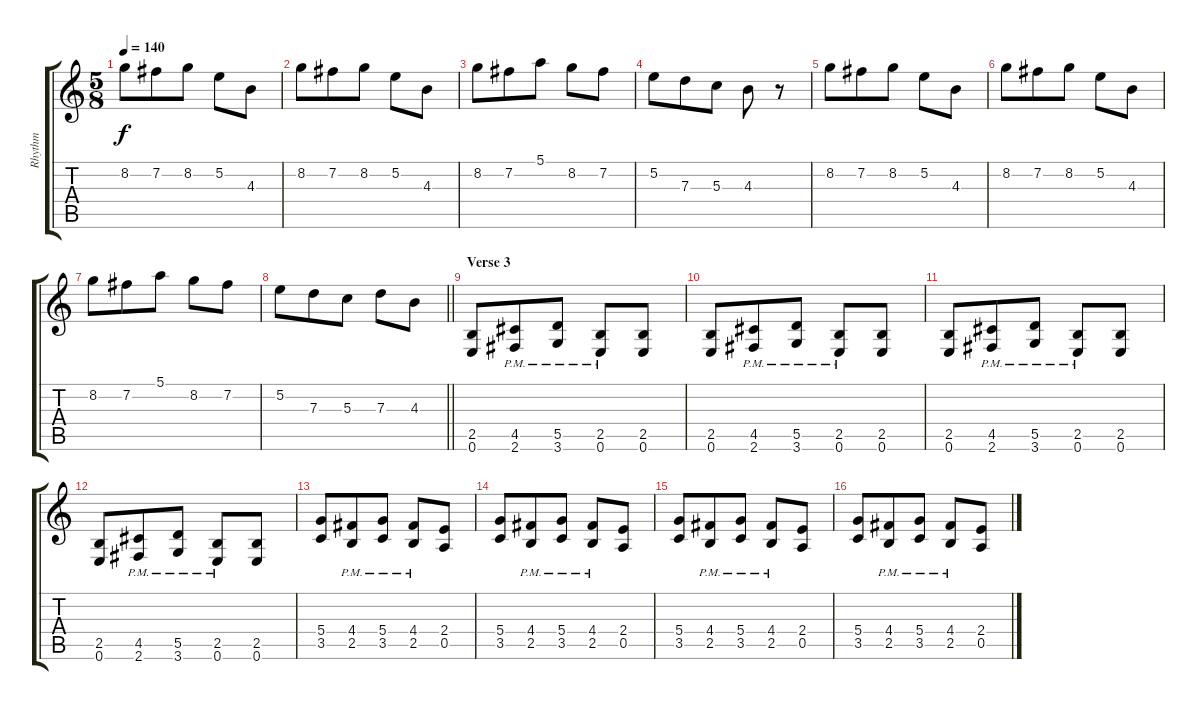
\track ("Rhythm" "Rhythm") {instrument distortionguitar}
\staff {score tabs}
\tuning (E4 B3 G3 D3 A2 E2) {hide}
\ts (5 8)
\tempo 140
\clef g2
\ks c
8.2.8{dy f} 7.2.8 8.2.8 5.2.8 4.3.8 |
8.2.8 7.2.8 8.2.8 5.2.8 4.3.8 |
8.2.8 7.2.8 5.1.8 8.2.8 7.2.8 |
5.2.8 7.3.8 5.3.8 4.3.8 r.8 |
8.2.8 7.2.8 8.2.8 5.2.8 4.3.8 |
8.2.8 7.2.8 8.2.8 5.2.8 4.3.8 |
8.2.8 7.2.8 5.1.8 8.2.8 7.2.8 |
\barLineRight lightlight
5.2.8 7.3.8 5.3.8 7.3.8 4.3.8 |
\section ("" "Verse 3")
(2.5 0.6).8 (4.5{pm} 2.6{pm}).8 (5.5{pm} 3.6{pm}).8 (2.5{pm} 0.6{pm}).8 (2.5 0.6).8 |
(2.5 0.6).8 (4.5{pm} 2.6{pm}).8 (5.5{pm} 3.6{pm}).8 (2.5{pm} 0.6{pm}).8 (2.5 0.6).8 |
(2.5 0.6).8 (4.5{pm} 2.6{pm}).8 (5.5{pm} 3.6{pm}).8 (2.5{pm} 0.6{pm}).8 (2.5 0.6).8 |
(2.5 0.6).8 (4.5{pm} 2.6{pm}).8 (5.5{pm} 3.6{pm}).8 (2.5{pm} 0.6{pm}).8 (2.5 0.6).8 |
(5.4 3.5).8 (4.4{pm} 2.5{pm}).8 (5.4{pm} 3.5{pm}).8 (4.4{pm} 2.5{pm}).8 (2.4 0.5).8 |
(5.4 3.5).8 (4.4{pm} 2.5{pm}).8 (5.4{pm} 3.5{pm}).8 (4.4{pm} 2.5{pm}).8 (2.4 0.5).8 |
(5.4 3.5).8 (4.4{pm} 2.5{pm}).8 (5.4{pm} 3.5{pm}).8 (4.4{pm} 2.5{pm}).8 (2.4 0.5).8 |
(5.4 3.5).8 (4.4{pm} 2.5{pm}).8 (5.4{pm} 3.5{pm}).8 (4.4{pm} 2.5{pm}).8 (2.4 0.5).8
